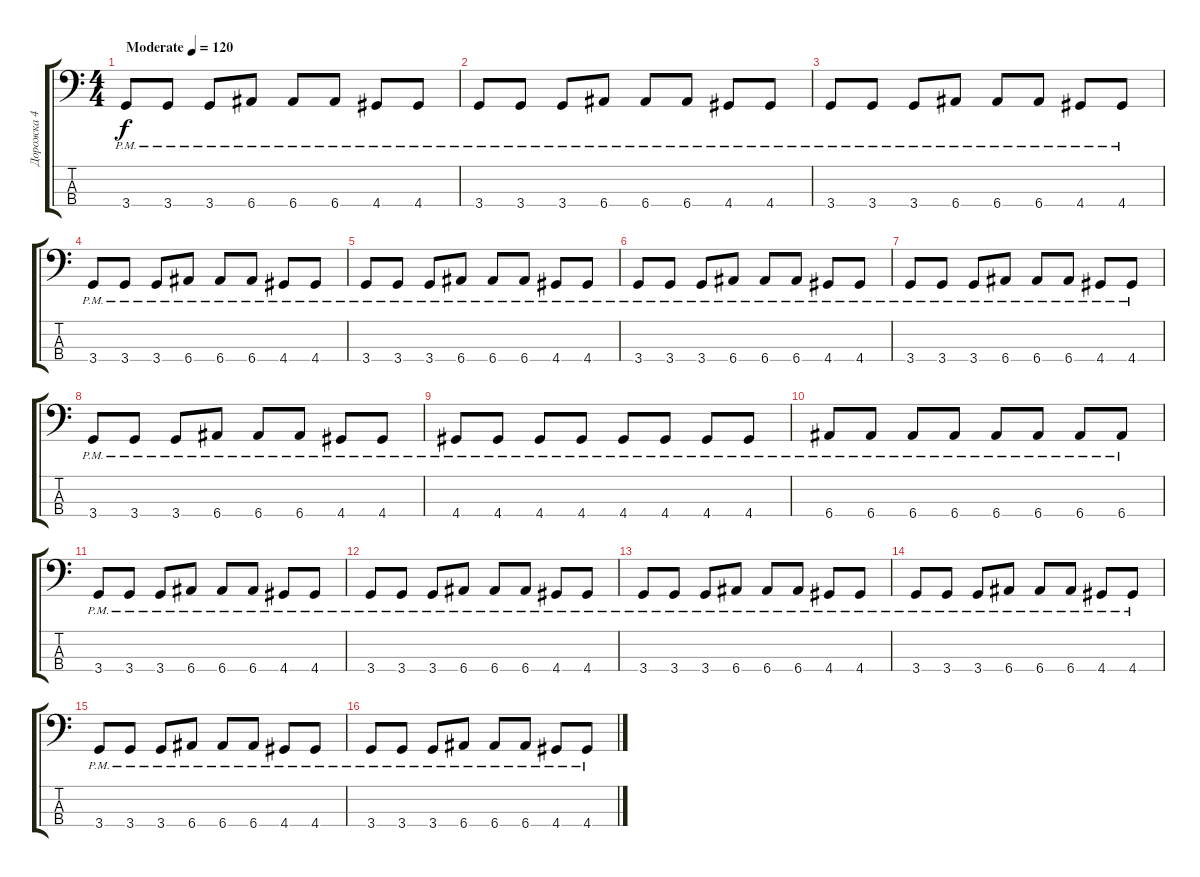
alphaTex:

\track ("Дорожка 4" "Дорожка 4") {instrument electricbassfinger}
\staff {score tabs}
\tuning (G2 D2 A1 E1) {hide}
\ts (4 4)
\tempo (120 "Moderate")
\clef f4
\ks c
3.4{pm}.8{dy f instrument electricbassfinger} 3.4{pm}.8 3.4{pm}.8 6.4{pm}.8 6.4{pm}.8 6.4{pm}.8 4.4{pm}.8 4.4{pm}.8 |
3.4{pm}.8 3.4{pm}.8 3.4{pm}.8 6.4{pm}.8 6.4{pm}.8 6.4{pm}.8 4.4{pm}.8 4.4{pm}.8 |
3.4{pm}.8 3.4{pm}.8 3.4{pm}.8 6.4{pm}.8 6.4{pm}.8 6.4{pm}.8 4.4{pm}.8 4.4{pm}.8 |
3.4{pm}.8 3.4{pm}.8 3.4{pm}.8 6.4{pm}.8 6.4{pm}.8 6.4{pm}.8 4.4{pm}.8 4.4{pm}.8 |
3.4{pm}.8 3.4{pm}.8 3.4{pm}.8 6.4{pm}.8 6.4{pm}.8 6.4{pm}.8 4.4{pm}.8 4.4{pm}.8 |
3.4{pm}.8 3.4{pm}.8 3.4{pm}.8 6.4{pm}.8 6.4{pm}.8 6.4{pm}.8 4.4{pm}.8 4.4{pm}.8 |
3.4{pm}.8 3.4{pm}.8 3.4{pm}.8 6.4{pm}.8 6.4{pm}.8 6.4{pm}.8 4.4{pm}.8 4.4{pm}.8 |
3.4{pm}.8 3.4{pm}.8 3.4{pm}.8 6.4{pm}.8 6.4{pm}.8 6.4{pm}.8 4.4{pm}.8 4.4{pm}.8 |
4.4{pm}.8 4.4{pm}.8 4.4{pm}.8 4.4{pm}.8 4.4{pm}.8 4.4{pm}.8 4.4{pm}.8 4.4{pm}.8 |
6.4{pm}.8 6.4{pm}.8 6.4{pm}.8 6.4{pm}.8 6.4{pm}.8 6.4{pm}.8 6.4{pm}.8 6.4{pm}.8 |
3.4{pm}.8 3.4{pm}.8 3.4{pm}.8 6.4{pm}.8 6.4{pm}.8 6.4{pm}.8 4.4{pm}.8 4.4{pm}.8 |
3.4{pm}.8 3.4{pm}.8 3.4{pm}.8 6.4{pm}.8 6.4{pm}.8 6.4{pm}.8 4.4{pm}.8 4.4{pm}.8 |
3.4{pm}.8 3.4{pm}.8 3.4{pm}.8 6.4{pm}.8 6.4{pm}.8 6.4{pm}.8 4.4{pm}.8 4.4{pm}.8 |
3.4{pm}.8 3.4{pm}.8 3.4{pm}.8 6.4{pm}.8 6.4{pm}.8 6.4{pm}.8 4.4{pm}.8 4.4{pm}.8 |
3.4{pm}.8 3.4{pm}.8 3.4{pm}.8 6.4{pm}.8 6.4{pm}.8 6.4{pm}.8 4.4{pm}.8 4.4{pm}.8 |
3.4{pm}.8 3.4{pm}.8 3.4{pm}.8 6.4{pm}.8 6.4{pm}.8 6.4{pm}.8 4.4{pm}.8 4.4{pm}.8
